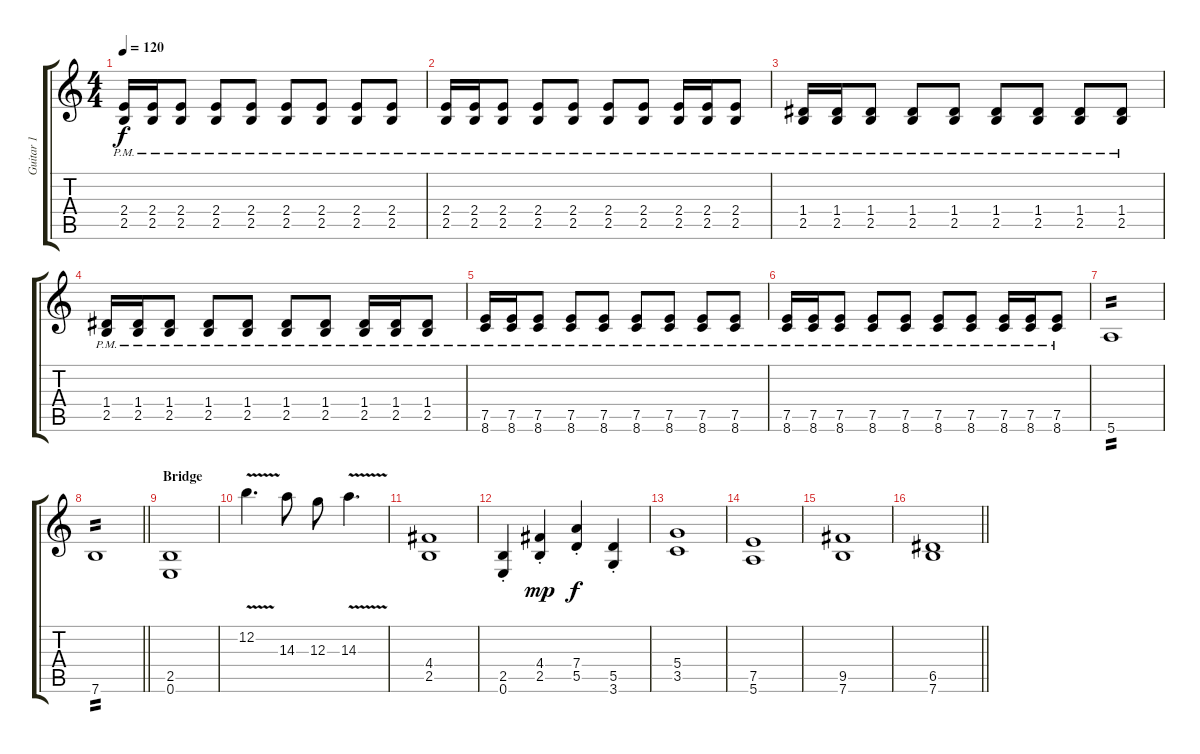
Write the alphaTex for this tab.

\track ("Guitar 1" "Guitar 1") {instrument overdrivenguitar}
\staff {score tabs}
\tuning (E4 B3 G3 D3 A2 E2) {hide}
\ts (4 4)
\tempo 120
\clef g2
\ks c
(2.4{pm} 2.5{pm}).16{dy f} (2.4{pm} 2.5{pm}).16 (2.4{pm} 2.5{pm}).8 (2.4{pm} 2.5{pm}).8 (2.4{pm} 2.5{pm}).8 (2.4{pm} 2.5{pm}).8 (2.4{pm} 2.5{pm}).8 (2.4{pm} 2.5{pm}).8 (2.4{pm} 2.5{pm}).8 |
(2.4{pm} 2.5{pm}).16 (2.4{pm} 2.5{pm}).16 (2.4{pm} 2.5{pm}).8 (2.4{pm} 2.5{pm}).8 (2.4{pm} 2.5{pm}).8 (2.4{pm} 2.5{pm}).8 (2.4{pm} 2.5{pm}).8 (2.4{pm} 2.5{pm}).16 (2.4{pm} 2.5{pm}).16 (2.4{pm} 2.5{pm}).8 |
(1.4{pm} 2.5{pm}).16 (1.4{pm} 2.5{pm}).16 (1.4{pm} 2.5{pm}).8 (1.4{pm} 2.5{pm}).8 (1.4{pm} 2.5{pm}).8 (1.4{pm} 2.5{pm}).8 (1.4{pm} 2.5{pm}).8 (1.4{pm} 2.5{pm}).8 (1.4{pm} 2.5{pm}).8 |
(1.4{pm} 2.5{pm}).16 (1.4{pm} 2.5{pm}).16 (1.4{pm} 2.5{pm}).8 (1.4{pm} 2.5{pm}).8 (1.4{pm} 2.5{pm}).8 (1.4{pm} 2.5{pm}).8 (1.4{pm} 2.5{pm}).8 (1.4{pm} 2.5{pm}).16 (1.4{pm} 2.5{pm}).16 (1.4{pm} 2.5{pm}).8 |
(7.5{pm} 8.6{pm}).16 (7.5{pm} 8.6{pm}).16 (7.5{pm} 8.6{pm}).8 (7.5{pm} 8.6{pm}).8 (7.5{pm} 8.6{pm}).8 (7.5{pm} 8.6{pm}).8 (7.5{pm} 8.6{pm}).8 (7.5{pm} 8.6{pm}).8 (7.5{pm} 8.6{pm}).8 |
(7.5{pm} 8.6{pm}).16 (7.5{pm} 8.6{pm}).16 (7.5{pm} 8.6{pm}).8 (7.5{pm} 8.6{pm}).8 (7.5{pm} 8.6{pm}).8 (7.5{pm} 8.6{pm}).8 (7.5{pm} 8.6{pm}).8 (7.5{pm} 8.6{pm}).16 (7.5{pm} 8.6{pm}).16 (7.5{pm} 8.6{pm}).8 |
5.6.1{tp 2} |
\barLineRight lightlight
7.6.1{tp 2} |
\section ("" "Bridge")
(2.5 0.6).1{volume 8} |
12.2{v}.4{d} 14.3.8 12.3.8 14.3{v}.4{d} |
(4.4 2.5).1 |
(2.5{st} 0.6{st}).4 (4.4{st} 2.5{st}).4{dy mp} (7.4{st} 5.5{st}).4{dy f} (5.5{st} 3.6{st}).4 |
(5.4 3.5).1 |
(7.5 5.6).1 |
(9.5 7.6).1 |
\barLineRight lightlight
(6.5 7.6).1
